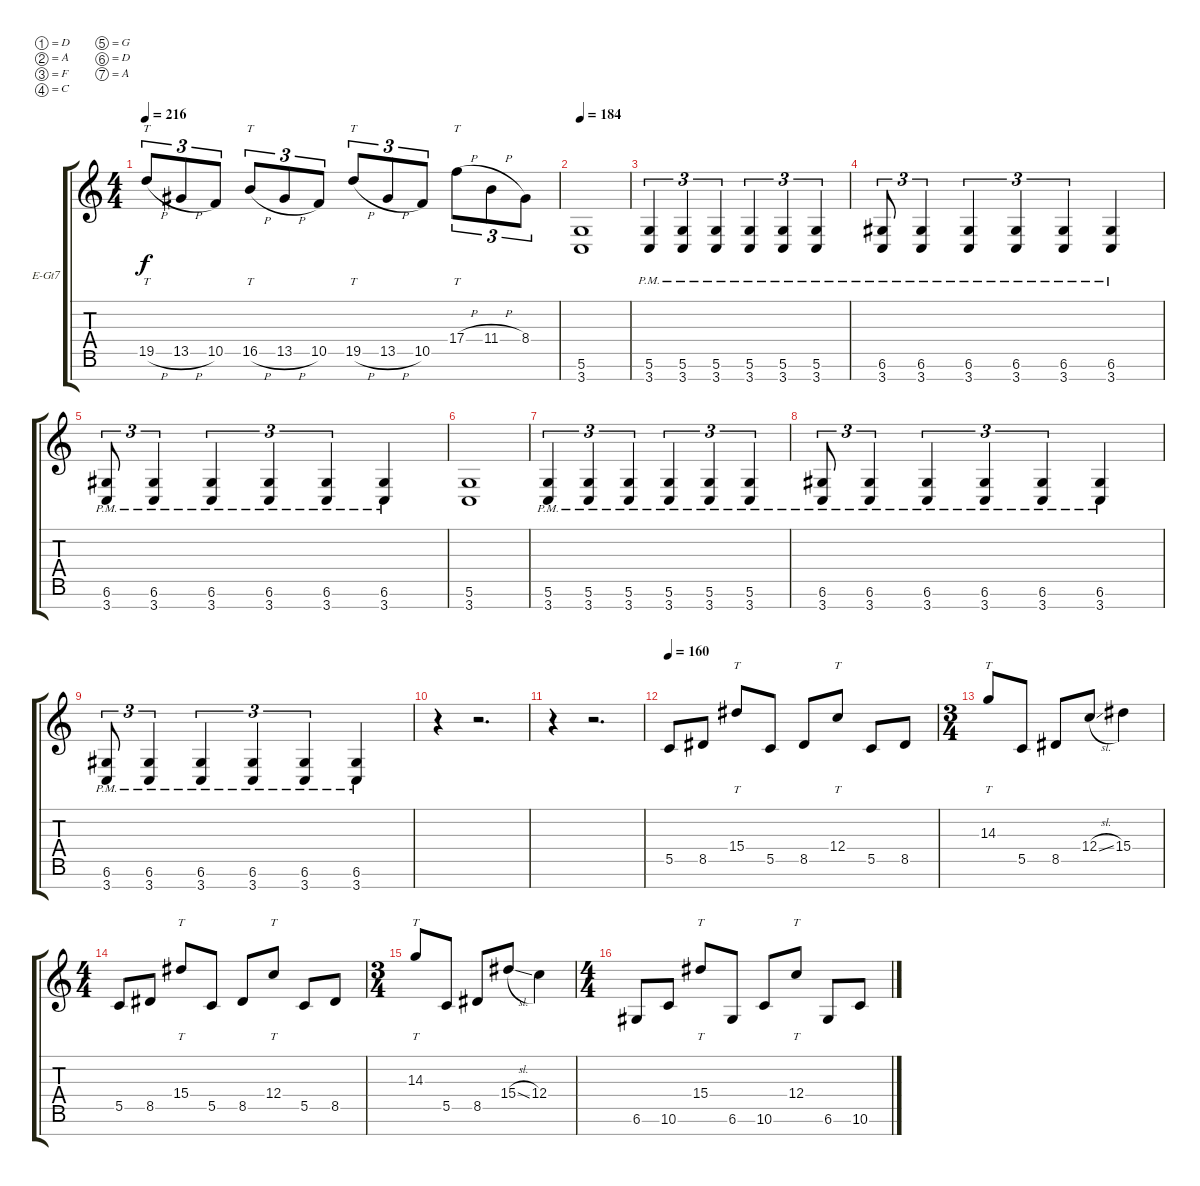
\bracketExtendMode groupsimilarinstruments
\firstSystemTrackNameOrientation horizontal
\otherSystemsTrackNameOrientation horizontal
\track ("Simon Girard" "E-Gt7") {instrument distortionguitar}
\staff {score tabs}
\tuning (D4 A3 F3 C3 G2 D2 A1)
\ts (4 4)
\tempo 216
\clef g2
\ks c
19.5{h}.8{tt tu (3 2) dy f} 13.5{h}.8{tu (3 2)} 10.5.8{tu (3 2)} 16.5{h}.8{tt tu (3 2)} 13.5{h}.8{tu (3 2)} 10.5.8{tu (3 2)} 19.5{h}.8{tt tu (3 2)} 13.5{h}.8{tu (3 2)} 10.5.8{tu (3 2)} 17.4{h}.8{tt tu (3 2)} 11.4{h}.8{tu (3 2)} 8.4.8{tu (3 2)} |
\tempo 184
(5.6 3.7).1 |
(5.6{pm} 3.7{pm}).4{tu (3 2)} (5.6{pm} 3.7{pm}).4{tu (3 2)} (5.6{pm} 3.7{pm}).4{tu (3 2)} (5.6{pm} 3.7{pm}).4{tu (3 2)} (5.6{pm} 3.7{pm}).4{tu (3 2)} (5.6{pm} 3.7{pm}).4{tu (3 2)} |
(6.6{pm} 3.7{pm}).8{tu (3 2)} (6.6{pm} 3.7{pm}).4{tu (3 2)} (6.6{pm} 3.7{pm}).4{tu (3 2)} (6.6{pm} 3.7{pm}).4{tu (3 2)} (6.6{pm} 3.7{pm}).4{tu (3 2)} (6.6{pm} 3.7{pm}).4 |
(6.6{pm} 3.7{pm}).8{tu (3 2)} (6.6{pm} 3.7{pm}).4{tu (3 2)} (6.6{pm} 3.7{pm}).4{tu (3 2)} (6.6{pm} 3.7{pm}).4{tu (3 2)} (6.6{pm} 3.7{pm}).4{tu (3 2)} (6.6{pm} 3.7{pm}).4 |
(5.6 3.7).1 |
(5.6{pm} 3.7{pm}).4{tu (3 2)} (5.6{pm} 3.7{pm}).4{tu (3 2)} (5.6{pm} 3.7{pm}).4{tu (3 2)} (5.6{pm} 3.7{pm}).4{tu (3 2)} (5.6{pm} 3.7{pm}).4{tu (3 2)} (5.6{pm} 3.7{pm}).4{tu (3 2)} |
(6.6{pm} 3.7{pm}).8{tu (3 2)} (6.6{pm} 3.7{pm}).4{tu (3 2)} (6.6{pm} 3.7{pm}).4{tu (3 2)} (6.6{pm} 3.7{pm}).4{tu (3 2)} (6.6{pm} 3.7{pm}).4{tu (3 2)} (6.6{pm} 3.7{pm}).4 |
(6.6{pm} 3.7{pm}).8{tu (3 2)} (6.6{pm} 3.7{pm}).4{tu (3 2)} (6.6{pm} 3.7{pm}).4{tu (3 2)} (6.6{pm} 3.7{pm}).4{tu (3 2)} (6.6{pm} 3.7{pm}).4{tu (3 2)} (6.6{pm} 3.7{pm}).4 |
r.4 r.2{d} |
r.4 r.2{d} |
\tempo 160
5.5.8 8.5.8 15.4.8{tt} 5.5.8 8.5.8 12.4.8{tt} 5.5.8 8.5.8 |
\ts (3 4)
\beaming (8 2 2 2)
14.3.8{tt} 5.5.8 8.5.8 12.4{sl}.8 15.4.4 |
\ts (4 4)
\beaming (8 2 2 2 2)
5.5.8 8.5.8 15.4.8{tt} 5.5.8 8.5.8 12.4.8{tt} 5.5.8 8.5.8 |
\ts (3 4)
\beaming (8 2 2 2)
14.3.8{tt} 5.5.8 8.5.8 15.4{sl}.8 12.4.4 |
\ts (4 4)
\beaming (8 2 2 2 2)
6.6.8 10.6.8 15.4.8{tt} 6.6.8 10.6.8 12.4.8{tt} 6.6.8 10.6.8
